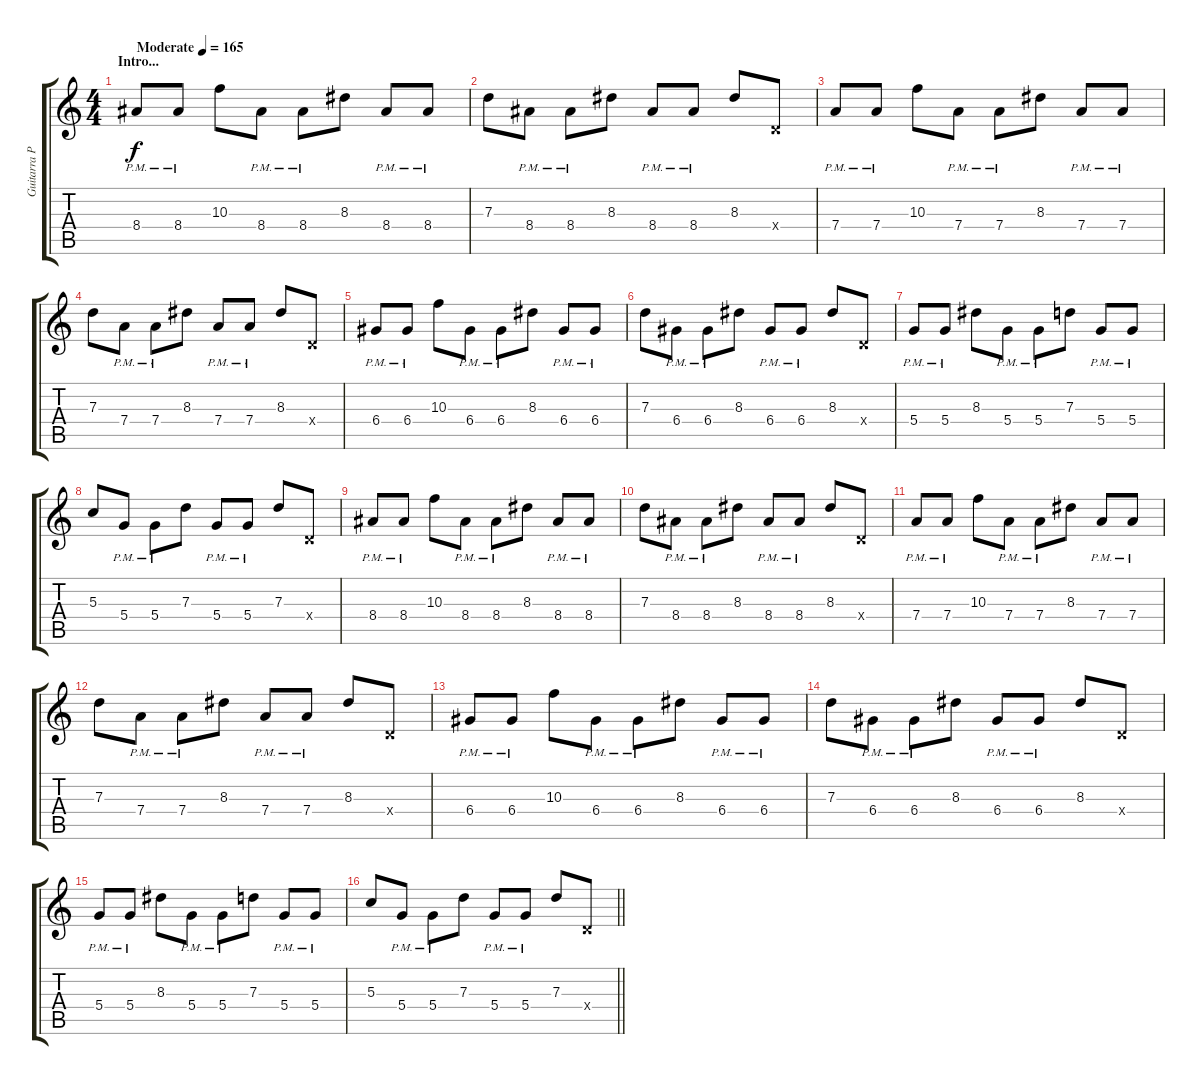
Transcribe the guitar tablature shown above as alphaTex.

\track ("Guitarra Principal" "Guitarra P") {instrument distortionguitar}
\staff {score tabs}
\tuning (E4 B3 G3 D3 A2 D2) {hide}
\ts (4 4)
\section ("" "Intro...")
\tempo (165 "Moderate")
\clef g2
\ks c
8.4{pm}.8{dy f instrument distortionguitar} 8.4{pm}.8 10.3.8 8.4{pm}.8 8.4{pm}.8 8.3.8 8.4{pm}.8 8.4{pm}.8 |
7.3.8 8.4{pm}.8 8.4{pm}.8 8.3.8 8.4{pm}.8 8.4{pm}.8 8.3.8 0.4{x}.8 |
7.4{pm}.8 7.4{pm}.8 10.3.8 7.4{pm}.8 7.4{pm}.8 8.3.8 7.4{pm}.8 7.4{pm}.8 |
7.3.8 7.4{pm}.8 7.4{pm}.8 8.3.8 7.4{pm}.8 7.4{pm}.8 8.3.8 0.4{x}.8 |
6.4{pm}.8 6.4{pm}.8 10.3.8 6.4{pm}.8 6.4{pm}.8 8.3.8 6.4{pm}.8 6.4{pm}.8 |
7.3.8 6.4{pm}.8 6.4{pm}.8 8.3.8 6.4{pm}.8 6.4{pm}.8 8.3.8 0.4{x}.8 |
5.4{pm}.8 5.4{pm}.8 8.3.8 5.4{pm}.8 5.4{pm}.8 7.3.8 5.4{pm}.8 5.4{pm}.8 |
5.3.8 5.4{pm}.8 5.4{pm}.8 7.3.8 5.4{pm}.8 5.4{pm}.8 7.3.8 0.4{x}.8 |
8.4{pm}.8 8.4{pm}.8 10.3.8 8.4{pm}.8 8.4{pm}.8 8.3.8 8.4{pm}.8 8.4{pm}.8 |
7.3.8 8.4{pm}.8 8.4{pm}.8 8.3.8 8.4{pm}.8 8.4{pm}.8 8.3.8 0.4{x}.8 |
7.4{pm}.8 7.4{pm}.8 10.3.8 7.4{pm}.8 7.4{pm}.8 8.3.8 7.4{pm}.8 7.4{pm}.8 |
7.3.8 7.4{pm}.8 7.4{pm}.8 8.3.8 7.4{pm}.8 7.4{pm}.8 8.3.8 0.4{x}.8 |
6.4{pm}.8 6.4{pm}.8 10.3.8 6.4{pm}.8 6.4{pm}.8 8.3.8 6.4{pm}.8 6.4{pm}.8 |
7.3.8 6.4{pm}.8 6.4{pm}.8 8.3.8 6.4{pm}.8 6.4{pm}.8 8.3.8 0.4{x}.8 |
5.4{pm}.8 5.4{pm}.8 8.3.8 5.4{pm}.8 5.4{pm}.8 7.3.8 5.4{pm}.8 5.4{pm}.8 |
\barLineRight lightlight
5.3.8 5.4{pm}.8 5.4{pm}.8 7.3.8 5.4{pm}.8 5.4{pm}.8 7.3.8 0.4{x}.8
